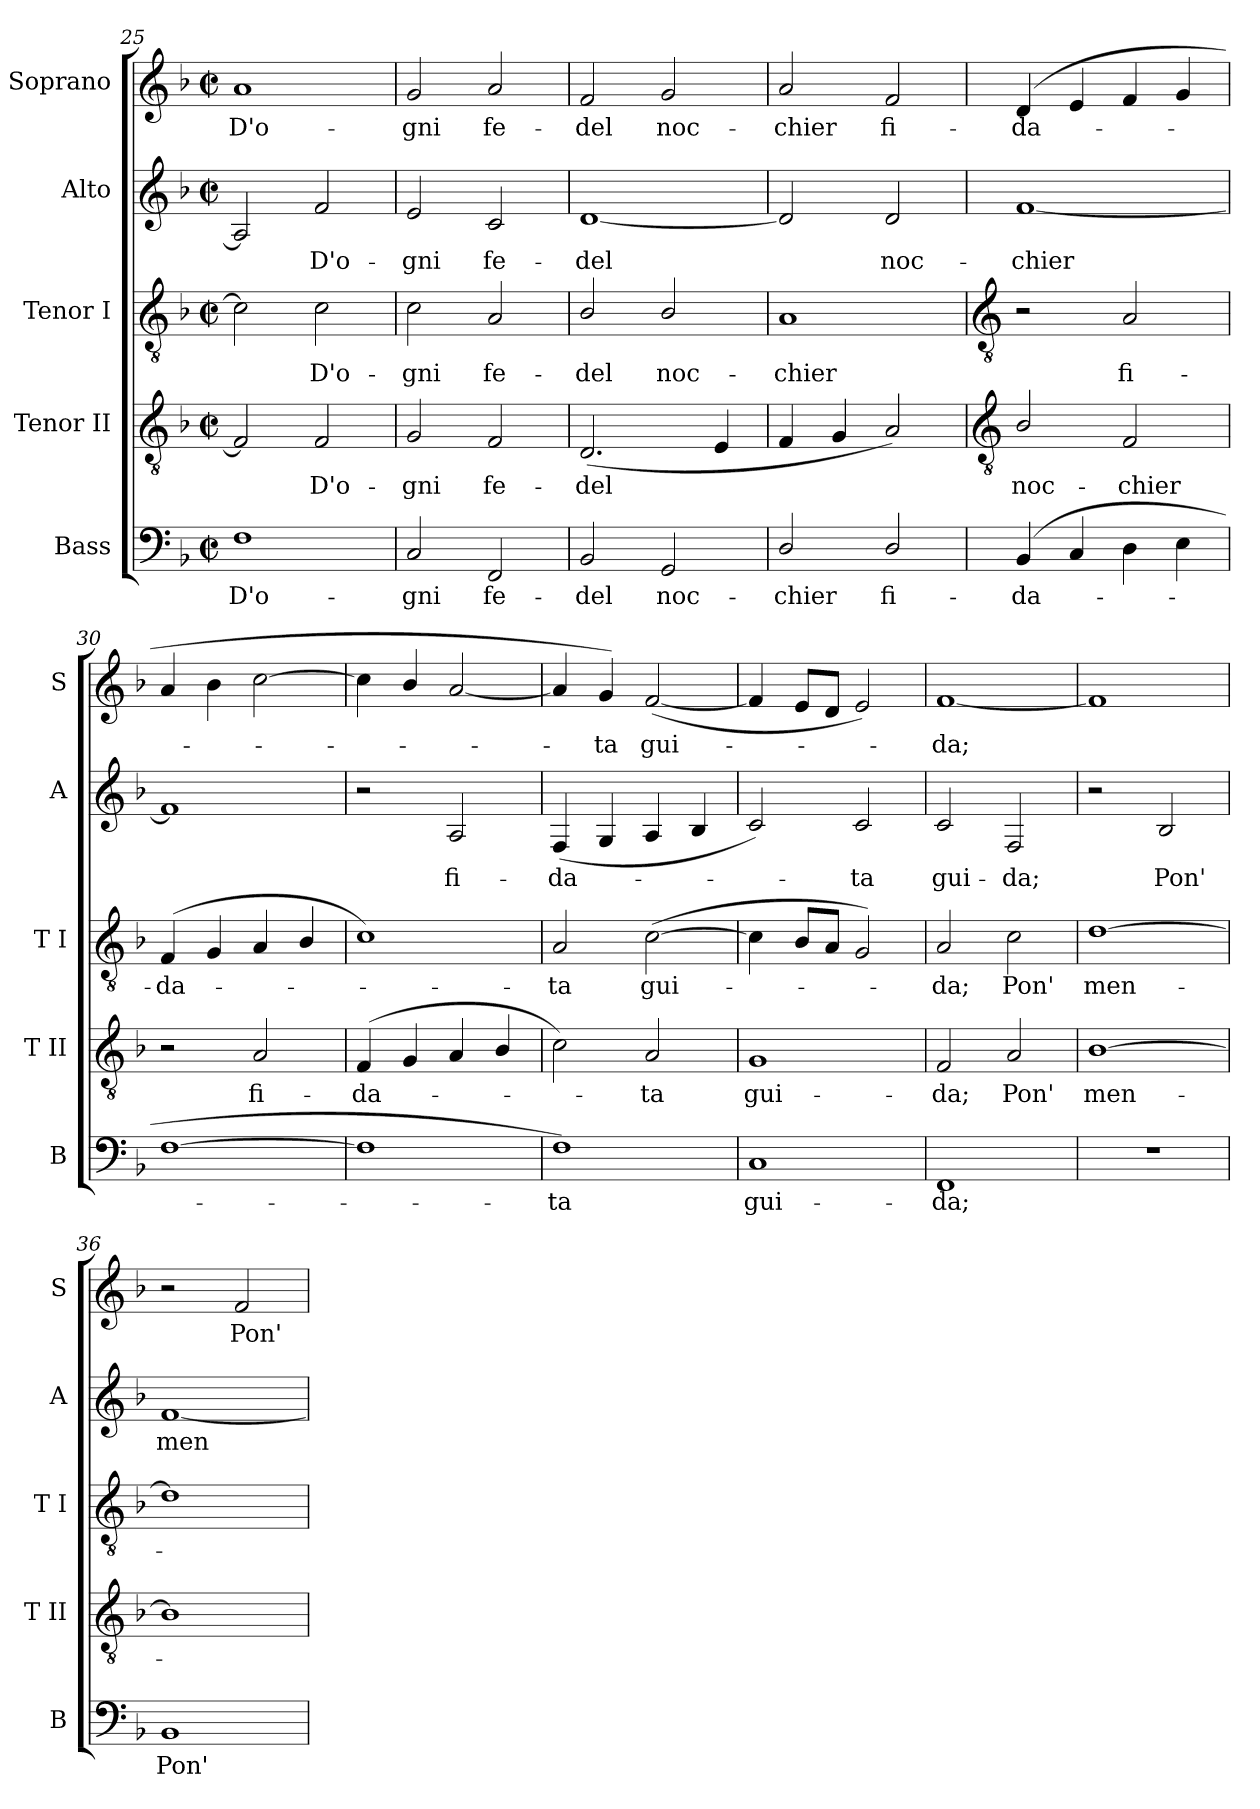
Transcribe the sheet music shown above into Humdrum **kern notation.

**kern	**text	**kern	**text	**kern	**text	**kern	**text	**kern	**text
*part5	*part5	*part4	*part4	*part3	*part3	*part2	*part2	*part1	*part1
*staff5	*staff5	*staff4	*staff4	*staff3	*staff3	*staff2	*staff2	*staff1	*staff1
*I"Bass	*	*I"Tenor II	*	*I"Tenor I	*	*I"Alto	*	*I"Soprano	*
*I'B	*	*I'T II	*	*I'T I	*	*I'A	*	*I'S	*
*clefF4	*	*clefGv2	*	*clefGv2	*	*clefG2	*	*clefG2	*
*k[b-]	*	*k[b-]	*	*k[b-]	*	*k[b-]	*	*k[b-]	*
*F:	*	*F:	*	*F:	*	*F:	*	*F:	*
*M2/2	*	*M2/2	*	*M2/2	*	*M2/2	*	*M2/2	*
*met(c|)	*	*met(c|)	*	*met(c|)	*	*met(c|)	*	*met(c|)	*
=25	=25	=25	=25	=25	=25	=25	=25	=25	=25
!	!LO:LY:b	!	!	!	!	!	!	!	!LO:LY:b
1F	D'o-	2F]	.	2c]	.	2A]	.	1a	D'o-
!	!	!	!LO:LY:b	!	!LO:LY:b	!	!LO:LY:b	!	!
.	.	2F	D'o-	2c	D'o-	2f	D'o-	.	.
=26	=26	=26	=26	=26	=26	=26	=26	=26	=26
!	!LO:LY:b	!	!LO:LY:b	!	!LO:LY:b	!	!LO:LY:b	!	!LO:LY:b
2C	-gni	2G	-gni	2c	-gni	2e	-gni	2g	-gni
!	!LO:LY:b	!	!LO:LY:b	!	!LO:LY:b	!	!LO:LY:b	!	!LO:LY:b
2FF	fe-	2F	fe-	2A	fe-	2c	fe-	2a	fe-
=27	=27	=27	=27	=27	=27	=27	=27	=27	=27
!	!LO:LY:b	!	!LO:LY:b	!	!LO:LY:b	!	!LO:LY:b	!	!LO:LY:b
2BB-	-del	(<2.D	-del	2B-/	-del	[1d	-del	2f	-del
!	!LO:LY:b	!	!	!	!LO:LY:b	!	!	!	!LO:LY:b
2GG	noc-	.	.	2B-/	noc-	.	.	2g	noc-
.	.	4E	.	.	.	.	.	.	.
=28	=28	=28	=28	=28	=28	=28	=28	=28	=28
!	!LO:LY:b	!	!	!	!LO:LY:b	!	!	!	!LO:LY:b
2D/	-chier	4F	.	1A	-chier	2d]	.	2a	-chier
.	.	4G	.	.	.	.	.	.	.
!	!LO:LY:b	!	!	!	!	!	!LO:LY:b	!	!LO:LY:b
2D/	fi-	2A)	.	.	.	2d	noc-	2f	fi-
!!LO:LB:g=z
=29	=29	=29	=29	=29	=29	=29	=29	=29	=29
*	*	*clefGv2	*	*clefGv2	*	*	*	*	*
!	!LO:LY:b	!	!LO:LY:b	!	!	!	!LO:LY:b	!	!LO:LY:b
(<4BB-	-da-	2B-/	noc-	2r	.	[1f	-chier	(<4d	-da-
4C	.	.	.	.	.	.	.	4e	.
!	!	!	!LO:LY:b	!	!LO:LY:b	!	!	!	!
4D	.	2F	-chier	2A	fi-	.	.	4f	.
4E	.	.	.	.	.	.	.	4g	.
=30	=30	=30	=30	=30	=30	=30	=30	=30	=30
!	!	!	!	!	!LO:LY:b	!	!	!	!
[1F	.	2r	.	(<4F	-da-	1f]	.	4a	.
.	.	.	.	4G	.	.	.	4b-	.
!	!	!	!LO:LY:b	!	!	!	!	!	!
.	.	2A	fi-	4A	.	.	.	[2cc	.
.	.	.	.	4B-/	.	.	.	.	.
=31	=31	=31	=31	=31	=31	=31	=31	=31	=31
!	!	!	!LO:LY:b	!	!	!	!	!	!
1F]	.	(<4F	-da-	1c)	.	2r	.	4cc]	.
.	.	4G	.	.	.	.	.	4b-/	.
!	!	!	!	!	!	!	!LO:LY:b	!	!
.	.	4A	.	.	.	2A	fi-	[2a	.
.	.	4B-/	.	.	.	.	.	.	.
=32	=32	=32	=32	=32	=32	=32	=32	=32	=32
!	!LO:LY:b	!	!	!	!LO:LY:b	!	!LO:LY:b	!	!
1F)	ta	2c)	.	2A	ta	(<4F	-da-	4a]	.
!	!	!	!	!	!	!	!	!	!LO:LY:b
.	.	.	.	.	.	4G	.	4g)	ta
!	!	!	!LO:LY:b	!	!LO:LY:b	!	!	!	!LO:LY:b
.	.	2A	ta	(<[2c	gui-	4A	.	(<[2f	gui-
.	.	.	.	.	.	4B-	.	.	.
=33	=33	=33	=33	=33	=33	=33	=33	=33	=33
!	!LO:LY:b	!	!LO:LY:b	!	!	!	!	!	!
1C	gui-	1G	gui-	4c]	.	2c)	.	4f]	.
.	.	.	.	8B-L	.	.	.	8eL	.
.	.	.	.	8AJ	.	.	.	8dJ	.
!	!	!	!	!	!	!	!LO:LY:b	!	!
.	.	.	.	2G)	.	2c	ta	2e)	.
=34	=34	=34	=34	=34	=34	=34	=34	=34	=34
!	!LO:LY:b	!	!LO:LY:b	!	!LO:LY:b	!	!LO:LY:b	!	!LO:LY:b
1FF	-da;	2F	-da;	2A	da;	2c	gui-	[1f	da;
!	!	!	!LO:LY:b	!	!LO:LY:b	!	!LO:LY:b	!	!
.	.	2A	Pon'	2c	Pon'	2F	-da;	.	.
=35	=35	=35	=35	=35	=35	=35	=35	=35	=35
!	!	!	!LO:LY:b	!	!LO:LY:b	!	!	!	!
1r	.	[1B-	men-	[1d	men-	2r	.	1f]	.
!	!	!	!	!	!	!	!LO:LY:b	!	!
.	.	.	.	.	.	2B-	Pon'	.	.
=36	=36	=36	=36	=36	=36	=36	=36	=36	=36
!	!LO:LY:b	!	!	!	!	!	!LO:LY:b	!	!
1BB-	Pon'	1B-]	.	1d]	.	[1f	men-	2r	.
!	!	!	!	!	!	!	!	!	!LO:LY:b
.	.	.	.	.	.	.	.	2f	Pon'
=	=	=	=	=	=	=	=	=	=
*-	*-	*-	*-	*-	*-	*-	*-	*-	*-
